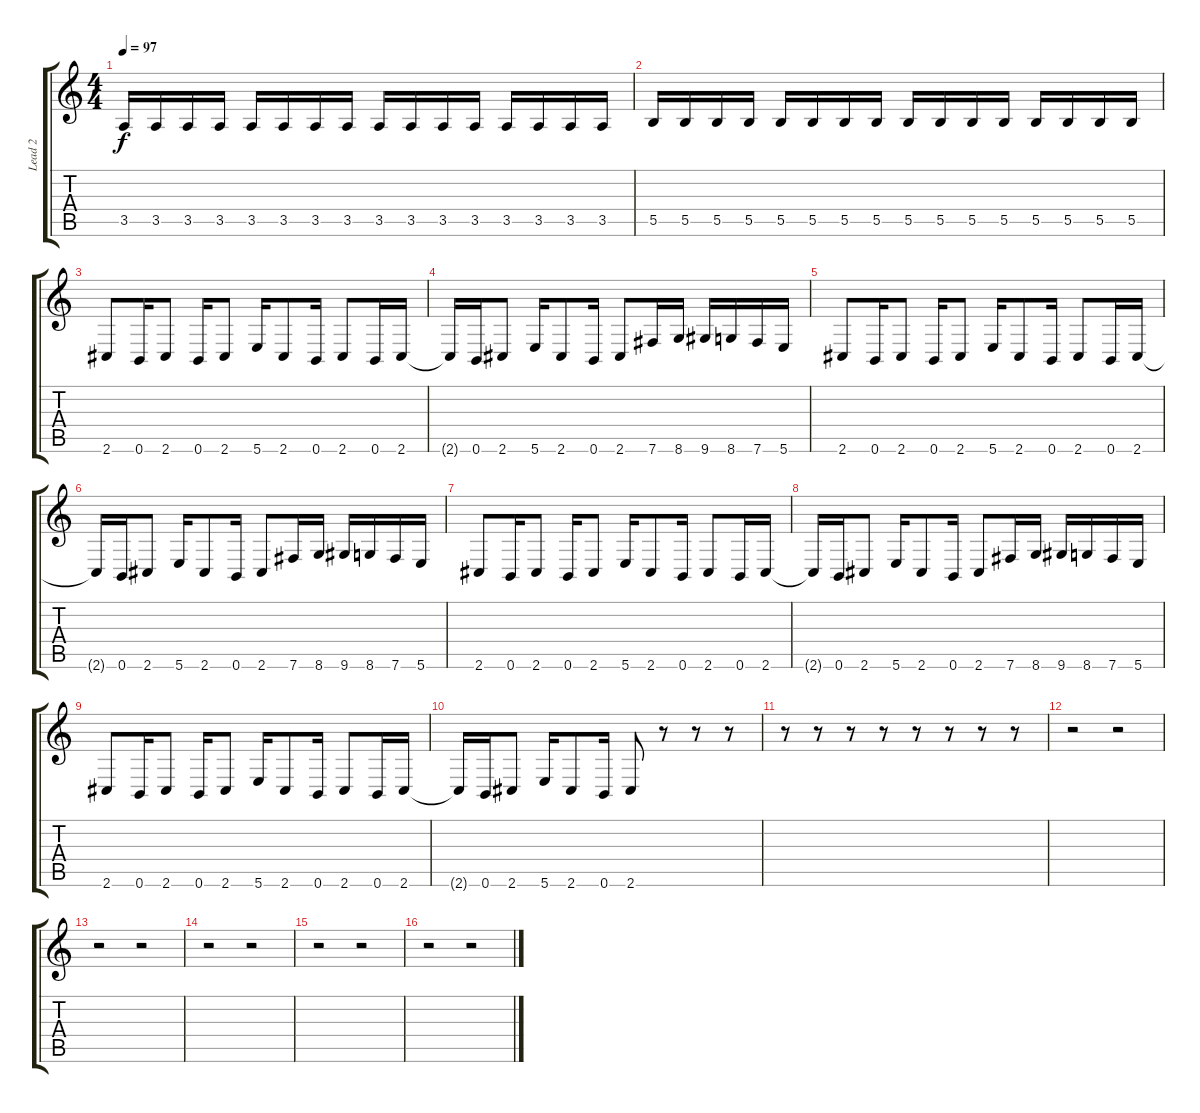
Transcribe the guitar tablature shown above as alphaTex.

\track ("Lead 2" "Lead 2") {instrument distortionguitar}
\staff {score tabs}
\tuning (Db4 Ab3 E3 B2 Gb2 B1) {hide}
\ts (4 4)
\tempo 97
\clef g2
\ks c
3.5.16{dy f} 3.5.16 3.5.16 3.5.16 3.5.16 3.5.16 3.5.16 3.5.16 3.5.16 3.5.16 3.5.16 3.5.16 3.5.16 3.5.16 3.5.16 3.5.16 |
\section ("" "")
5.5.16 5.5.16 5.5.16 5.5.16 5.5.16 5.5.16 5.5.16 5.5.16 5.5.16 5.5.16 5.5.16 5.5.16 5.5.16 5.5.16 5.5.16 5.5.16 |
2.6.8 0.6.16 2.6.8 0.6.16 2.6.8 5.6.16 2.6.8 0.6.16 2.6.8 0.6.16 2.6.16 |
2.6{t}.16 0.6.16 2.6.8 5.6.16 2.6.8 0.6.16 2.6.8 7.6.16 8.6.16 9.6.16 8.6.16 7.6.16 5.6.16 |
2.6.8 0.6.16 2.6.8 0.6.16 2.6.8 5.6.16 2.6.8 0.6.16 2.6.8 0.6.16 2.6.16 |
2.6{t}.16 0.6.16 2.6.8 5.6.16 2.6.8 0.6.16 2.6.8 7.6.16 8.6.16 9.6.16 8.6.16 7.6.16 5.6.16 |
2.6.8 0.6.16 2.6.8 0.6.16 2.6.8 5.6.16 2.6.8 0.6.16 2.6.8 0.6.16 2.6.16 |
2.6{t}.16 0.6.16 2.6.8 5.6.16 2.6.8 0.6.16 2.6.8 7.6.16 8.6.16 9.6.16 8.6.16 7.6.16 5.6.16 |
2.6.8 0.6.16 2.6.8 0.6.16 2.6.8 5.6.16 2.6.8 0.6.16 2.6.8 0.6.16 2.6.16 |
\section ("" "")
2.6{t}.16 0.6.16 2.6.8 5.6.16 2.6.8 0.6.16 2.6.8 r.8 r.8 r.8 |
\section ("" "")
r.8 r.8 r.8 r.8 r.8 r.8 r.8 r.8 |
r.2 r.2 |
r.2 r.2 |
r.2 r.2 |
r.2 r.2 |
r.2 r.2
